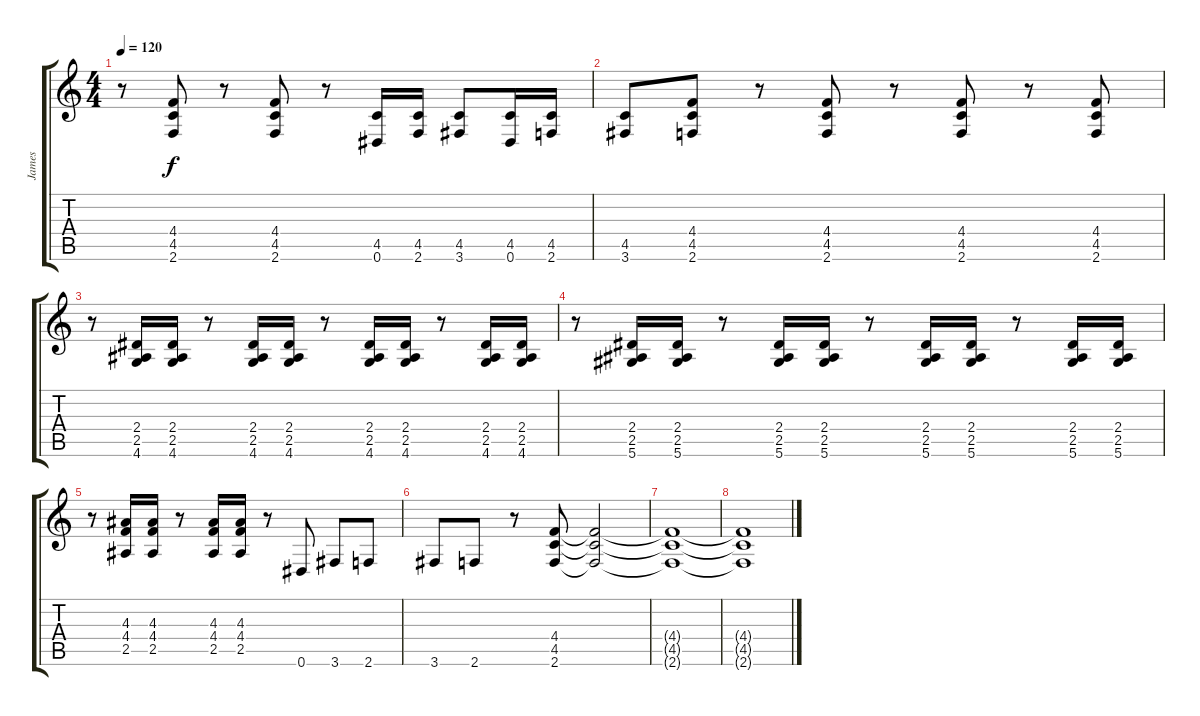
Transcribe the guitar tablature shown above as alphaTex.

\track ("James" "James") {instrument distortionguitar}
\staff {score tabs}
\tuning (Eb4 Bb3 Gb3 Db3 Ab2 Eb2) {hide}
\ts (4 4)
\tempo 120
\clef g2
\ks c
r.8{dy f} (4.4 4.5 2.6).8 r.8 (4.4 4.5 2.6).8 r.8 (4.5 0.6).16 (4.5 2.6).16 (4.5 3.6).8 (4.5 0.6).16 (4.5 2.6).16 |
(4.5 3.6).8 (4.4 4.5 2.6).8 r.8 (4.4 4.5 2.6).8 r.8 (4.4 4.5 2.6).8 r.8 (4.4 4.5 2.6).8 |
r.8 (2.4 2.5 4.6).16 (2.4 2.5 4.6).16 r.8 (2.4 2.5 4.6).16 (2.4 2.5 4.6).16 r.8 (2.4 2.5 4.6).16 (2.4 2.5 4.6).16 r.8 (2.4 2.5 4.6).16 (2.4 2.5 4.6).16 |
r.8 (2.4 2.5 5.6).16 (2.4 2.5 5.6).16 r.8 (2.4 2.5 5.6).16 (2.4 2.5 5.6).16 r.8 (2.4 2.5 5.6).16 (2.4 2.5 5.6).16 r.8 (2.4 2.5 5.6).16 (2.4 2.5 5.6).16 |
r.8 (4.3 4.4 2.5).16 (4.3 4.4 2.5).16 r.8 (4.3 4.4 2.5).16 (4.3 4.4 2.5).16 r.8 0.6.8 3.6.8 2.6.8 |
3.6.8 2.6.8 r.8 (4.4 4.5 2.6).8 (4.4{t} 4.5{t} 2.6{t}).2 |
(4.4{t} 4.5{t} 2.6{t}).1 |
(4.4{t} 4.5{t} 2.6{t}).1
